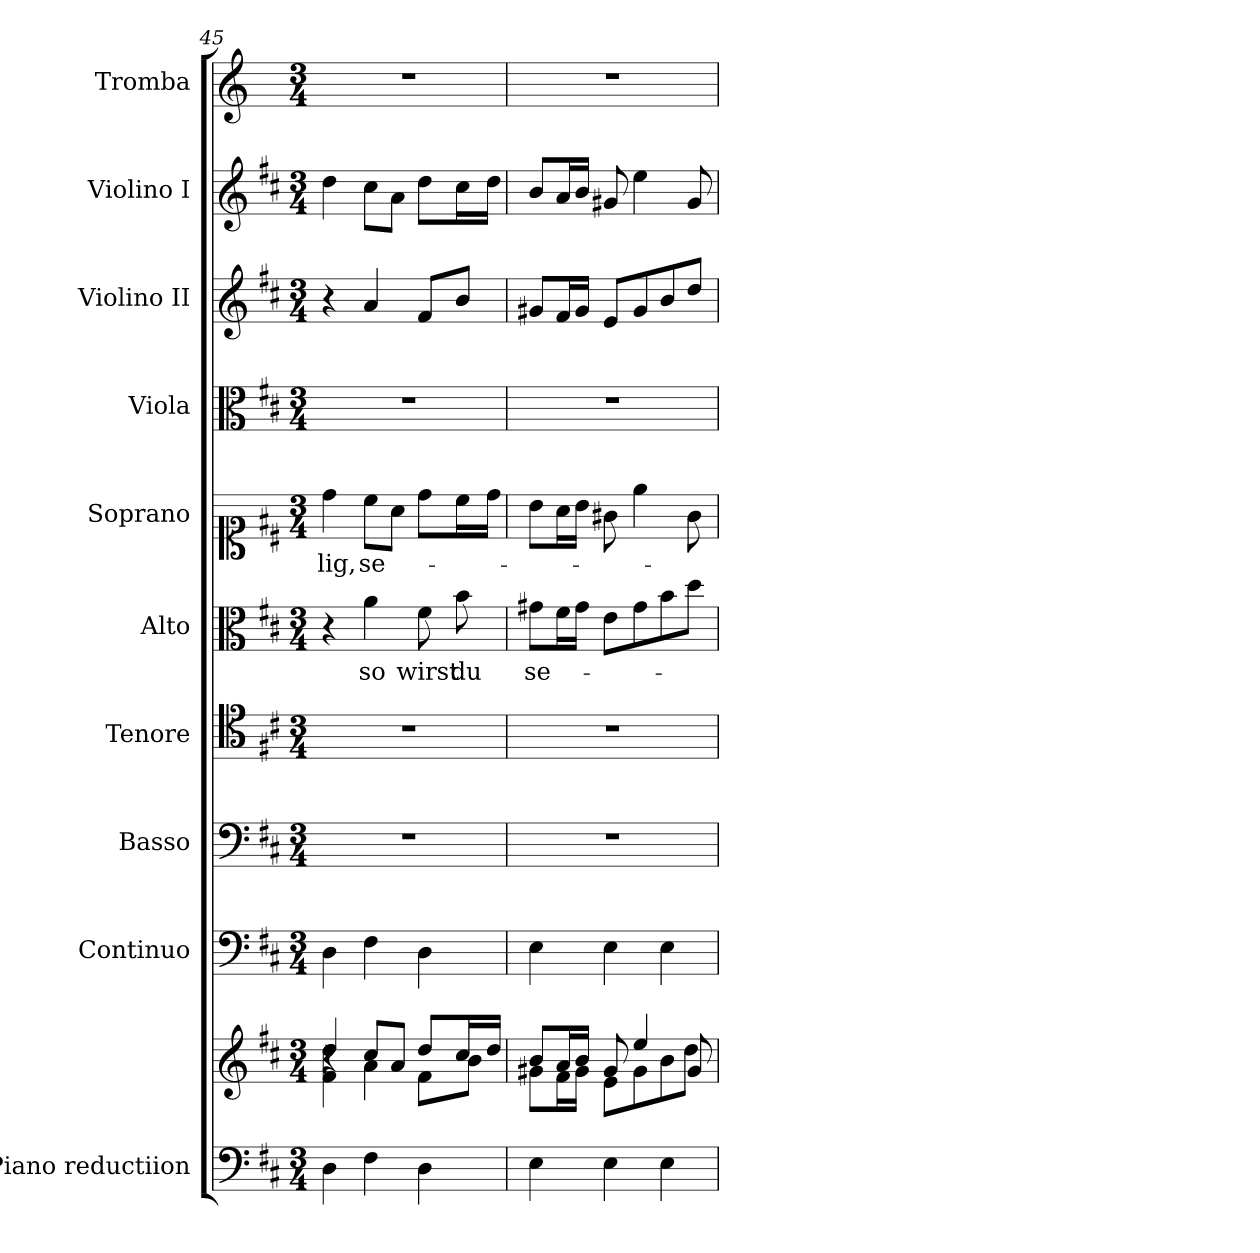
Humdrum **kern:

**kern	**kern	**kern	**kern	**kern	**kern	**text	**kern	**text	**kern	**kern	**kern	**kern
*part10	*part10	*part9	*part8	*part7	*part6	*part6	*part5	*part5	*part4	*part3	*part2	*part1
*staff11	*staff10	*staff9	*staff8	*staff7	*staff6	*staff6	*staff5	*staff5	*staff4	*staff3	*staff2	*staff1
*I"Piano reductiion	*	*I"Continuo	*I"Basso	*I"Tenore	*I"Alto	*	*I"Soprano	*	*I"Viola	*I"Violino II	*I"Violino I	*I"Tromba
*I'Pno	*	*	*	*	*	*	*	*	*I'Vla	*I'Vln	*I'Vln	*
*clefF4	*clefG2	*clefF4	*clefF4	*clefC4	*clefC3	*	*clefC1	*	*clefC3	*clefG2	*clefG2	*clefG2
*	*	*	*	*	*	*	*	*	*	*	*	*ITrd-1c-2
*k[f#c#]	*k[f#c#]	*k[f#c#]	*k[f#c#]	*k[f#c#]	*k[f#c#]	*	*k[f#c#]	*	*k[f#c#]	*k[f#c#]	*k[f#c#]	*k[f#c#]
*M3/4	*M3/4	*M3/4	*M3/4	*M3/4	*M3/4	*	*M3/4	*	*M3/4	*M3/4	*M3/4	*M3/4
=45	=45	=45	=45	=45	=45	=45	=45	=45	=45	=45	=45	=45
*	*^	*	*	*	*	*	*	*	*	*	*	*
*	*	*^	*	*	*	*	*	*	*	*	*	*	*
!	!	!	!	!	!	!	!	!	!	!LO:LY:b	!	!	!	!
4D\	4dd/	4f#\ 4dd\	4r	4D\	2.r	2.r	4r	.	4dd\	-lig,	2.r	4r	4dd\	2.r
!	!	!	!	!	!	!	!	!LO:LY:b	!	!LO:LY:b	!	!	!	!
4F#\	8cc#/L	4a\	4ryy	4F#\	.	.	4a\	so	8cc#\L	se-	.	4a/	8cc#\L	.
.	8a/J	.	.	.	.	.	.	.	8a\J	.	.	.	8a\J	.
!	!	!	!	!	!	!	!	!LO:LY:b	!	!	!	!	!	!
4D\	8dd/L	8f#\L	4ryy	4D\	.	.	8f#\	wirst	8dd\L	.	.	8f#/L	8dd\L	.
!	!	!	!	!	!	!	!	!LO:LY:b	!	!	!	!	!	!
.	16cc#/L	8b\J	.	.	.	.	8b\	du	16cc#\L	.	.	8b/J	16cc#\L	.
.	16dd/JJ	.	.	.	.	.	.	.	16dd\JJ	.	.	.	16dd\JJ	.
*	*	*v	*v	*	*	*	*	*	*	*	*	*	*	*
=46	=46	=46	=46	=46	=46	=46	=46	=46	=46	=46	=46	=46	=46
!	!	!	!	!	!	!	!LO:LY:b	!	!	!	!	!	!
4E\	8b/L	8g#X\L	4E\	2.r	2.r	8g#X\L	se-	8b\L	.	2.r	8g#X/L	8b/L	2.r
.	16a/L	16f#\L	.	.	.	16f#\L	.	16a\L	.	.	16f#/L	16a/L	.
.	16b/JJ	16g#\JJ	.	.	.	16g#\JJ	.	16b\JJ	.	.	16g#/JJ	16b/JJ	.
4E\	8g#/	8e\L	4E\	.	.	8e\L	.	8g#X\	.	.	8e/L	8g#X/	.
.	4ee/	8g#\	.	.	.	8g#\	.	4ee\	.	.	8g#/	4ee\	.
4E\	.	8b\	4E\	.	.	8b\	.	.	.	.	8b/	.	.
.	8g#/	8dd\J	.	.	.	8dd\J	.	8g#\	.	.	8dd/J	8g#/	.
*	*v	*v	*	*	*	*	*	*	*	*	*	*	*
=	=	=	=	=	=	=	=	=	=	=	=	=
*-	*-	*-	*-	*-	*-	*-	*-	*-	*-	*-	*-	*-
